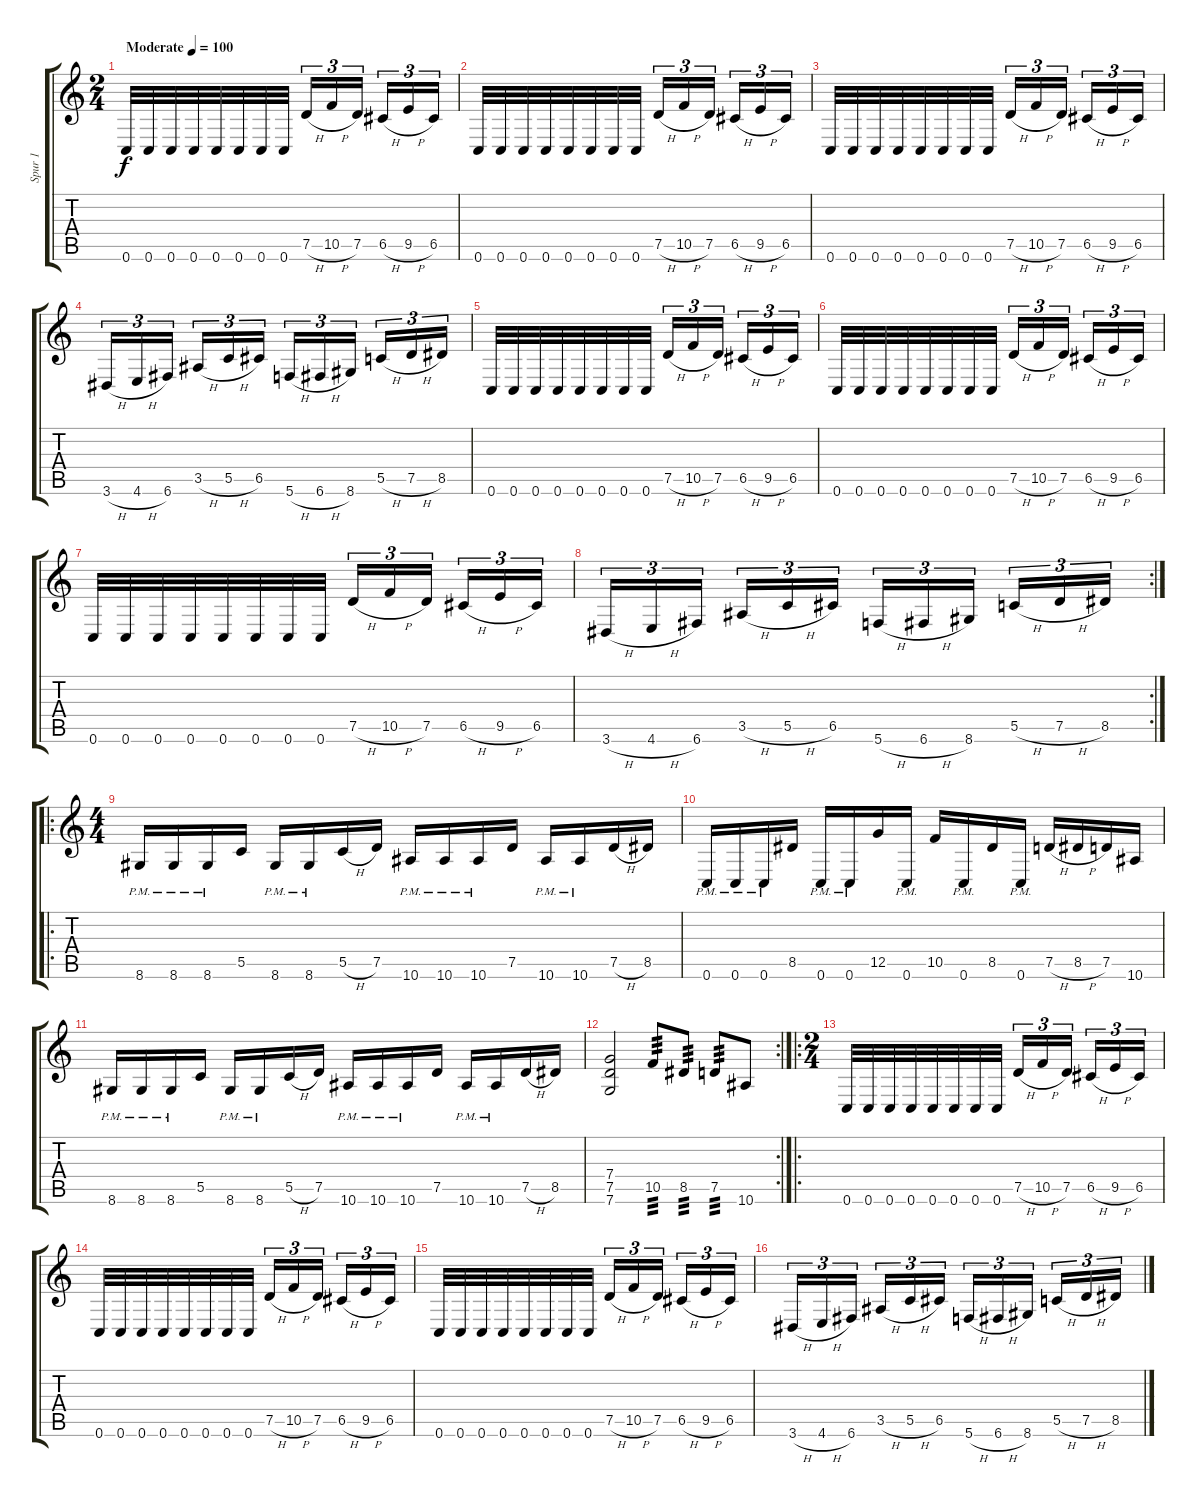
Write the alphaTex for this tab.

\track ("Spur 1" "Spur 1") {instrument distortionguitar}
\staff {score tabs}
\tuning (D4 A3 F3 C3 G2 C2) {hide}
\ts (2 4)
\tempo (100 "Moderate")
\clef g2
\ks c
0.6.32{dy f instrument distortionguitar} 0.6.32 0.6.32 0.6.32 0.6.32 0.6.32 0.6.32 0.6.32 7.5{h}.16{tu (3 2)} 10.5{h}.16{tu (3 2)} 7.5.16{tu (3 2) beam splitsecondary} 6.5{h}.16{tu (3 2)} 9.5{h}.16{tu (3 2)} 6.5.16{tu (3 2)} |
0.6.32 0.6.32 0.6.32 0.6.32 0.6.32 0.6.32 0.6.32 0.6.32 7.5{h}.16{tu (3 2)} 10.5{h}.16{tu (3 2)} 7.5.16{tu (3 2) beam splitsecondary} 6.5{h}.16{tu (3 2)} 9.5{h}.16{tu (3 2)} 6.5.16{tu (3 2)} |
0.6.32 0.6.32 0.6.32 0.6.32 0.6.32 0.6.32 0.6.32 0.6.32 7.5{h}.16{tu (3 2)} 10.5{h}.16{tu (3 2)} 7.5.16{tu (3 2) beam splitsecondary} 6.5{h}.16{tu (3 2)} 9.5{h}.16{tu (3 2)} 6.5.16{tu (3 2)} |
3.6{h}.16{tu (3 2)} 4.6{h}.16{tu (3 2)} 6.6.16{tu (3 2) beam splitsecondary} 3.5{h}.16{tu (3 2)} 5.5{h}.16{tu (3 2)} 6.5.16{tu (3 2)} 5.6{h}.16{tu (3 2)} 6.6{h}.16{tu (3 2)} 8.6.16{tu (3 2) beam splitsecondary} 5.5{h}.16{tu (3 2)} 7.5{h}.16{tu (3 2)} 8.5.16{tu (3 2)} |
0.6.32 0.6.32 0.6.32 0.6.32 0.6.32 0.6.32 0.6.32 0.6.32 7.5{h}.16{tu (3 2)} 10.5{h}.16{tu (3 2)} 7.5.16{tu (3 2) beam splitsecondary} 6.5{h}.16{tu (3 2)} 9.5{h}.16{tu (3 2)} 6.5.16{tu (3 2)} |
0.6.32 0.6.32 0.6.32 0.6.32 0.6.32 0.6.32 0.6.32 0.6.32 7.5{h}.16{tu (3 2)} 10.5{h}.16{tu (3 2)} 7.5.16{tu (3 2) beam splitsecondary} 6.5{h}.16{tu (3 2)} 9.5{h}.16{tu (3 2)} 6.5.16{tu (3 2)} |
0.6.32 0.6.32 0.6.32 0.6.32 0.6.32 0.6.32 0.6.32 0.6.32 7.5{h}.16{tu (3 2)} 10.5{h}.16{tu (3 2)} 7.5.16{tu (3 2) beam splitsecondary} 6.5{h}.16{tu (3 2)} 9.5{h}.16{tu (3 2)} 6.5.16{tu (3 2)} |
\rc 2
3.6{h}.16{tu (3 2)} 4.6{h}.16{tu (3 2)} 6.6.16{tu (3 2) beam splitsecondary} 3.5{h}.16{tu (3 2)} 5.5{h}.16{tu (3 2)} 6.5.16{tu (3 2)} 5.6{h}.16{tu (3 2)} 6.6{h}.16{tu (3 2)} 8.6.16{tu (3 2) beam splitsecondary} 5.5{h}.16{tu (3 2)} 7.5{h}.16{tu (3 2)} 8.5.16{tu (3 2)} |
\ro
\ts (4 4)
8.6{pm}.16 8.6{pm}.16 8.6{pm}.16 5.5.16 8.6{pm}.16 8.6{pm}.16 5.5{h}.16 7.5.16 10.6{pm}.16 10.6{pm}.16 10.6{pm}.16 7.5.16 10.6{pm}.16 10.6{pm}.16 7.5{h}.16 8.5.16 |
0.6{pm}.16 0.6{pm}.16 0.6{pm}.16 8.5.16 0.6{pm}.16 0.6{pm}.16 12.5.16 0.6{pm}.16 10.5.16 0.6{pm}.16 8.5.16 0.6{pm}.16 7.5{h}.16 8.5{h}.16 7.5.16 10.6.16 |
8.6{pm}.16 8.6{pm}.16 8.6{pm}.16 5.5.16 8.6{pm}.16 8.6{pm}.16 5.5{h}.16 7.5.16 10.6{pm}.16 10.6{pm}.16 10.6{pm}.16 7.5.16 10.6{pm}.16 10.6{pm}.16 7.5{h}.16 8.5.16 |
\rc 2
(7.4 7.5 7.6).2 10.5.8{tp 3} 8.5.8{tp 3} 7.5.8{tp 3} 10.6.8 |
\ro
\ts (2 4)
0.6.32 0.6.32 0.6.32 0.6.32 0.6.32 0.6.32 0.6.32 0.6.32 7.5{h}.16{tu (3 2)} 10.5{h}.16{tu (3 2)} 7.5.16{tu (3 2) beam splitsecondary} 6.5{h}.16{tu (3 2)} 9.5{h}.16{tu (3 2)} 6.5.16{tu (3 2)} |
0.6.32 0.6.32 0.6.32 0.6.32 0.6.32 0.6.32 0.6.32 0.6.32 7.5{h}.16{tu (3 2)} 10.5{h}.16{tu (3 2)} 7.5.16{tu (3 2) beam splitsecondary} 6.5{h}.16{tu (3 2)} 9.5{h}.16{tu (3 2)} 6.5.16{tu (3 2)} |
0.6.32 0.6.32 0.6.32 0.6.32 0.6.32 0.6.32 0.6.32 0.6.32 7.5{h}.16{tu (3 2)} 10.5{h}.16{tu (3 2)} 7.5.16{tu (3 2) beam splitsecondary} 6.5{h}.16{tu (3 2)} 9.5{h}.16{tu (3 2)} 6.5.16{tu (3 2)} |
3.6{h}.16{tu (3 2)} 4.6{h}.16{tu (3 2)} 6.6.16{tu (3 2) beam splitsecondary} 3.5{h}.16{tu (3 2)} 5.5{h}.16{tu (3 2)} 6.5.16{tu (3 2)} 5.6{h}.16{tu (3 2)} 6.6{h}.16{tu (3 2)} 8.6.16{tu (3 2) beam splitsecondary} 5.5{h}.16{tu (3 2)} 7.5{h}.16{tu (3 2)} 8.5.16{tu (3 2)}
